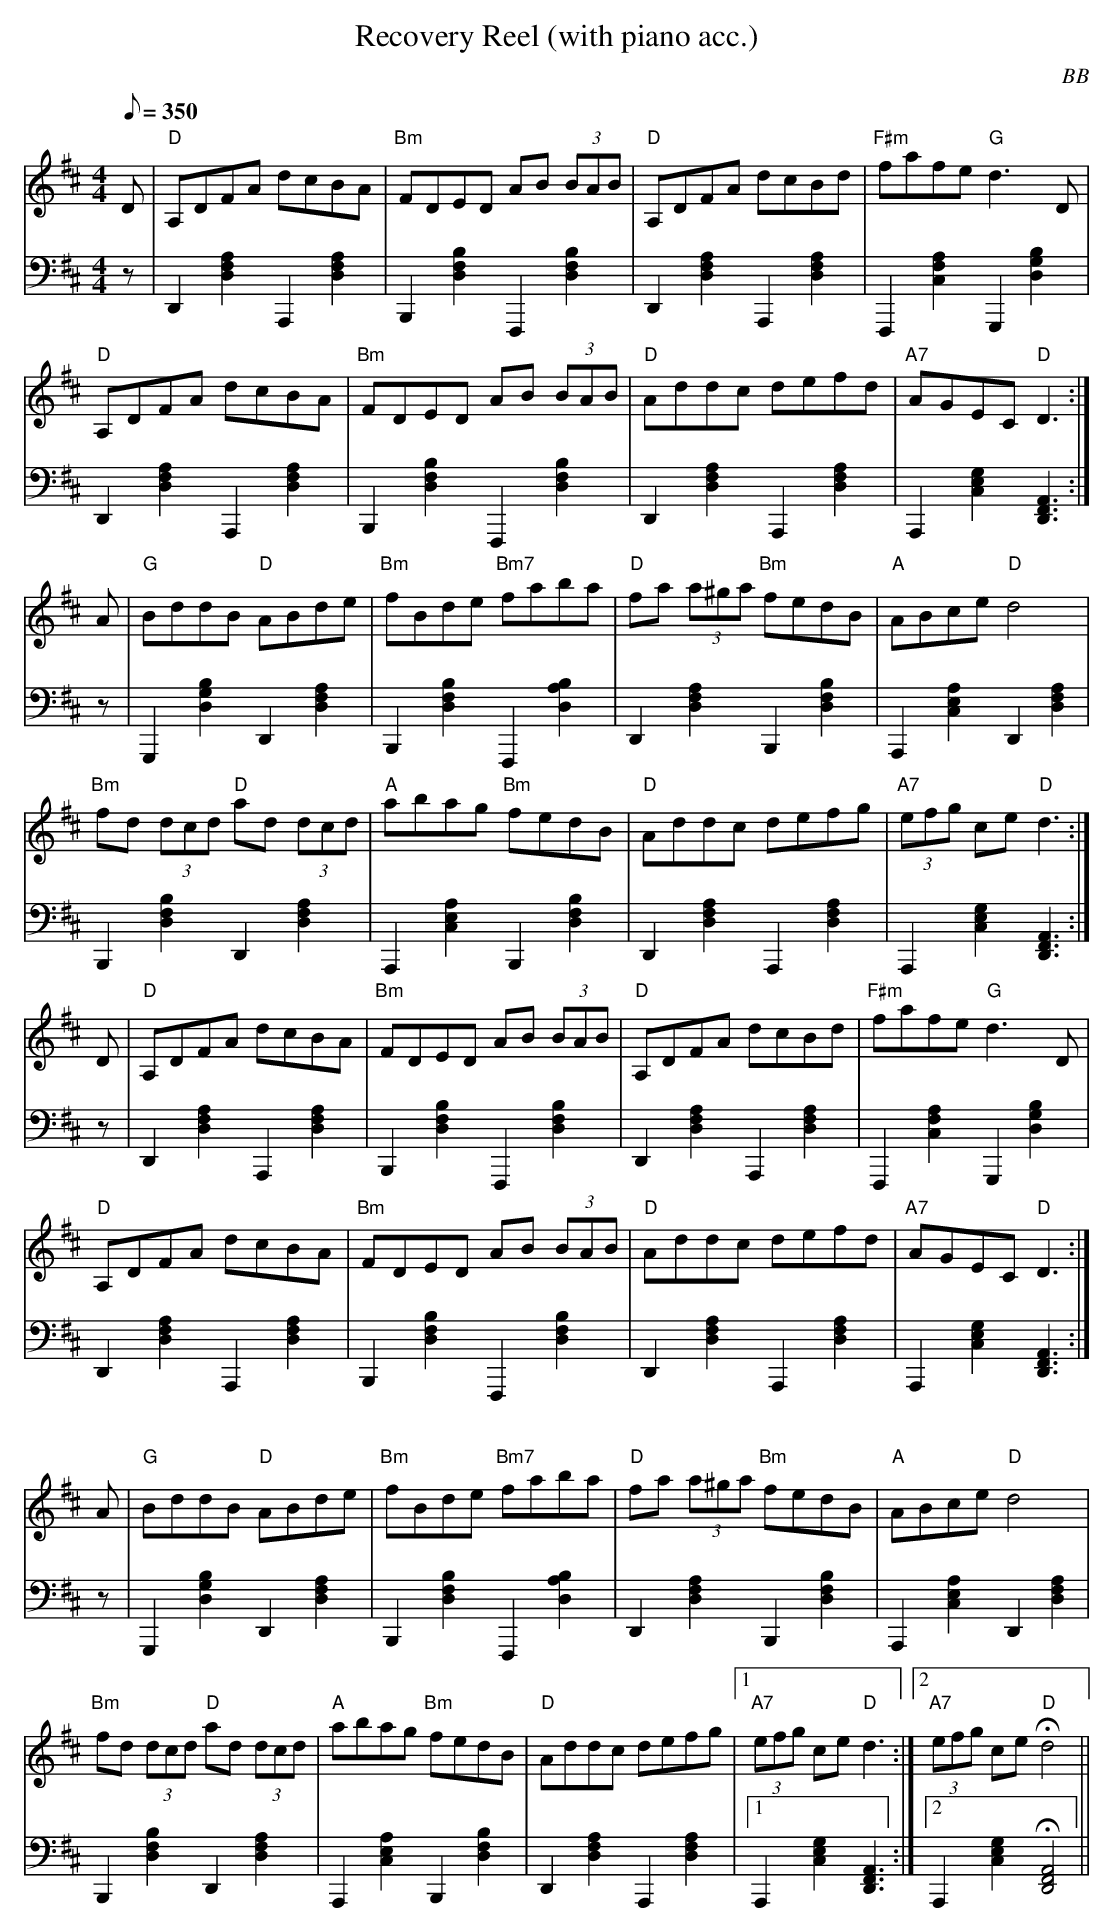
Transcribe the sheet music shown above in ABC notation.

X:1
T: Recovery Reel (with piano acc.)
C: BB
Q: 1/8=350
M: 4/4
L: 1/8
V: 1 program 1 21 %acc
V: 2 volume=70 clef=bass m=D program 1 00
K: D
[V:1] D|"D"A,DFA dcBA|"Bm"FDED AB (3BAB|"D"A,DFA dcBd|"F#m"fafe "G"d3 D|
[V:2] z|D,2[A2D2F2]A,,2[A2D2F2]|B,,2[F2B2D2]F,,2[F2D2B2]|D,2[A2D2F2]A,,2[A2D2F2]|\
F,,2[A2C2F2]G,,2[G2B2D2]|
[V:1] "D"A,DFA dcBA|"Bm"FDED AB (3BAB|"D"Addc defd|"A7"AGEC "D"D3 :|
[V:2] D,2[A2D2F2]A,,2[A2D2F2]|B,,2[F2B2D2]F,,2[F2D2B2]|D,2[A2D2F2]A,,2[A2D2F2]|\
A,,2[G2C2E2][D,3F,3A,3]:|
[V:1] A|"G"BddB "D"ABde|"Bm"fBde "Bm7"faba|"D"fa (3a^ga "Bm"fedB|"A"ABce "D"d4|
[V:2] z|G,,2[G2B2D2]D,2[A2D2F2]|B,,2[F2B2D2]F,,2[B2D2A2]|D,2[A2D2F2]B,,2[F2B2D2]|\
A,,2[A2C2E2]D,2[A2D2F2]|
[V:1] "Bm"fd (3dcd "D"ad (3dcd|"A"abag "Bm"fedB|"D"Addc defg|"A7"(3efg ce "D"d3 :|
[V:2] B,,2[F2B2D2]D,2[A2D2F2]|A,,2[A2C2E2]B,,2[F2B2D2]|D,2[A2D2F2]A,,2[A2D2F2]|\
A,,2[G2C2E2][D,3F,3A,3] :|
[V:1] D|"D"A,DFA dcBA|"Bm"FDED AB (3BAB|"D"A,DFA dcBd|"F#m"fafe "G"d3 D|
[V:2] z|D,2[A2D2F2]A,,2[A2D2F2]|B,,2[F2B2D2]F,,2[F2D2B2]|D,2[A2D2F2]A,,2[A2D2F2]|\
F,,2[A2C2F2]G,,2[G2B2D2]|
[V:1] "D"A,DFA dcBA|"Bm"FDED AB (3BAB|"D"Addc defd|"A7"AGEC "D"D3 :|
[V:2] D,2[A2D2F2]A,,2[A2D2F2]|B,,2[F2B2D2]F,,2[F2D2B2]|D,2[A2D2F2]A,,2[A2D2F2]|\
A,,2[G2C2E2][D,3F,3A,3]:|
[V:1] A|"G"BddB "D"ABde|"Bm"fBde "Bm7"faba|"D"fa (3a^ga "Bm"fedB|"A"ABce "D"d4|
[V:2] z|G,,2[G2B2D2]D,2[A2D2F2]|B,,2[F2B2D2]F,,2[B2D2A2]|D,2[A2D2F2]B,,2[F2B2D2]|\
A,,2[A2C2E2]D,2[A2D2F2]|
[V:1] "Bm"fd (3dcd "D"ad (3dcd|"A"abag "Bm"fedB|"D"Addc defg|1 "A7"(3efg ce "D"d3 :|2\
"A7"(3efg ce "D"Hd4||
[V:2] B,,2[F2B2D2]D,2[A2D2F2]|A,,2[A2C2E2]B,,2[F2B2D2]|D,2[A2D2F2]A,,2[A2D2F2]|1\
A,,2[G2C2E2][D,3F,3A,3] :|2 A,,2[G2C2E2]H[D,4F,4A,4]||
